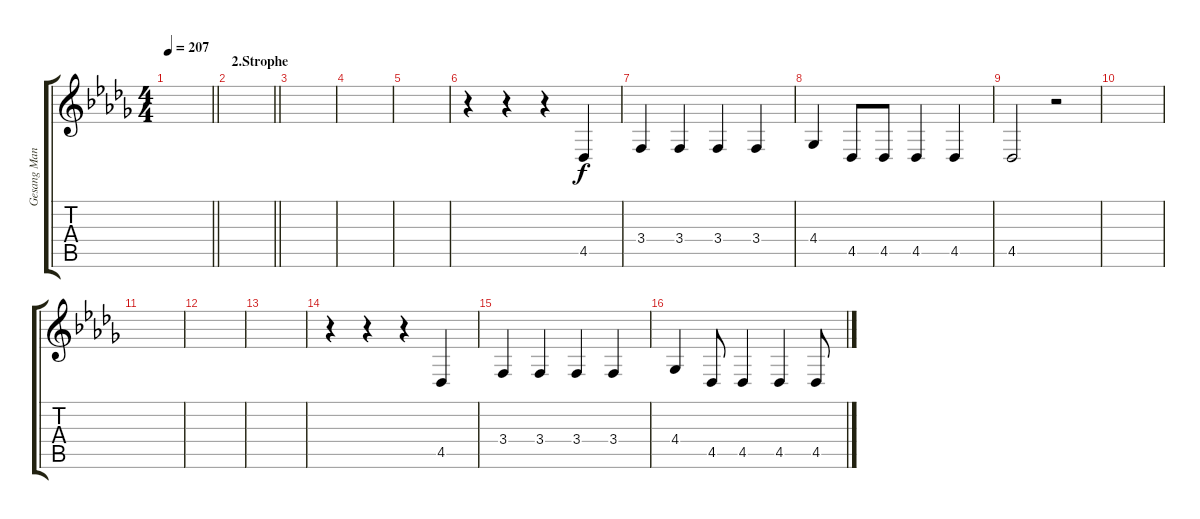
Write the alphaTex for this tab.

\track ("Gesang Mann" "Gesang Man") {instrument vibraphone}
\staff {score tabs}
\tuning (E4 B3 G3 D3 A2 E2) {hide}
\ts (4 4)
\tempo 207
\clef g2
\barLineRight lightlight
\ks bbminor
|
\section ("" "2.Strophe")
\barLineRight lightlight
|
|
|
|
r.4 r.4 r.4 4.5.4{dy f} |
3.4.4 3.4.4 3.4.4 3.4.4 |
4.4.4 4.5.8 4.5.8 4.5.4 4.5.4 |
4.5.2 r.2 |
|
|
|
|
r.4 r.4 r.4 4.5.4 |
3.4.4 3.4.4 3.4.4 3.4.4 |
4.4.4 4.5.8 4.5.4 4.5.4 4.5.8
